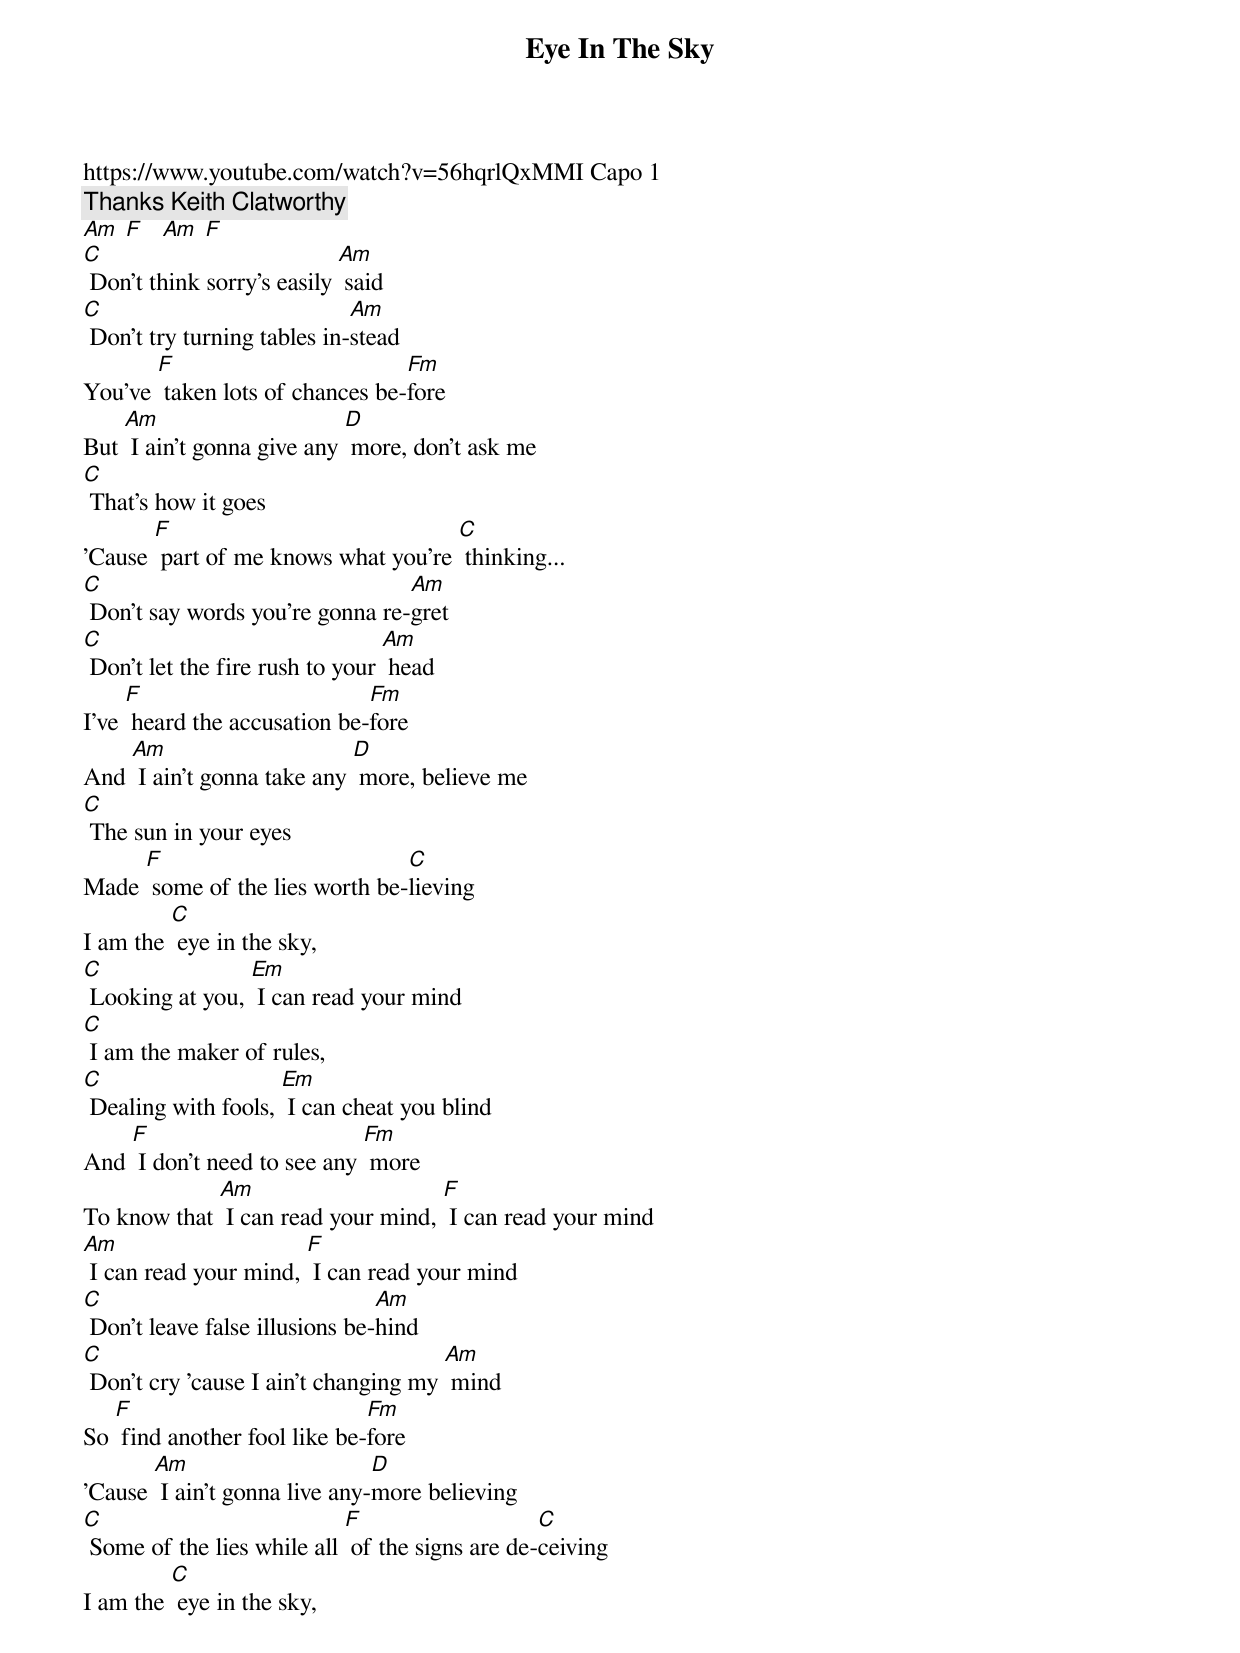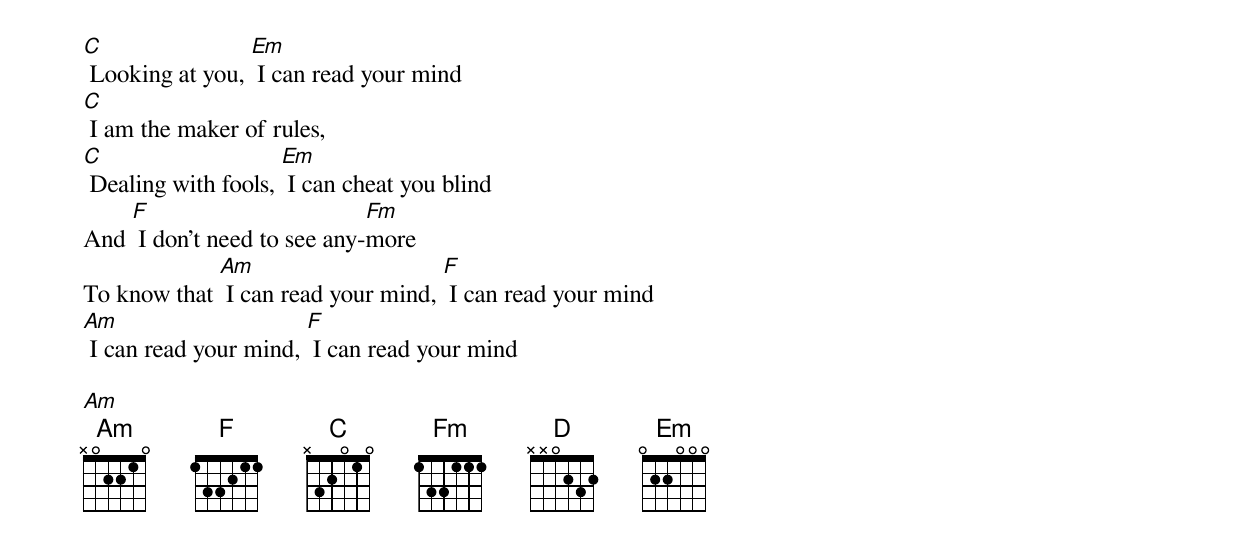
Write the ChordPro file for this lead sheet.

{t: Eye In The Sky}
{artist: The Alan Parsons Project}
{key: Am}
https://www.youtube.com/watch?v=56hqrlQxMMI Capo 1
{c: Thanks Keith Clatworthy}
[Am] [F]   [Am] [F]
[C] Don't think sorry's easily [Am] said
[C] Don't try turning tables in-[Am]stead
You've [F] taken lots of chances be-[Fm]fore
But [Am] I ain't gonna give any [D] more, don't ask me
[C] That's how it goes
'Cause [F] part of me knows what you're [C] thinking...
{c:}
[C] Don't say words you're gonna re-[Am]gret
[C] Don't let the fire rush to your [Am] head
I've [F] heard the accusation be-[Fm]fore
And [Am] I ain't gonna take any [D] more, believe me
[C] The sun in your eyes
Made [F] some of the lies worth be-[C]lieving
{c:}
I am the [C] eye in the sky,
[C] Looking at you, [Em] I can read your mind
[C] I am the maker of rules,
[C] Dealing with fools, [Em] I can cheat you blind
And [F] I don't need to see any [Fm] more
To know that [Am] I can read your mind, [F] I can read your mind
[Am] I can read your mind, [F] I can read your mind
{c:}
[C] Don't leave false illusions be-[Am]hind
[C] Don't cry 'cause I ain't changing my [Am] mind
So [F] find another fool like be-[Fm]fore
'Cause [Am] I ain't gonna live any-[D]more believing
[C] Some of the lies while all [F] of the signs are de-[C]ceiving
{c:}
I am the [C] eye in the sky,
[C] Looking at you, [Em] I can read your mind
[C] I am the maker of rules,
[C] Dealing with fools, [Em] I can cheat you blind
And [F] I don't need to see any-[Fm]more
To know that [Am] I can read your mind, [F] I can read your mind
[Am] I can read your mind, [F] I can read your mind

[Am]
